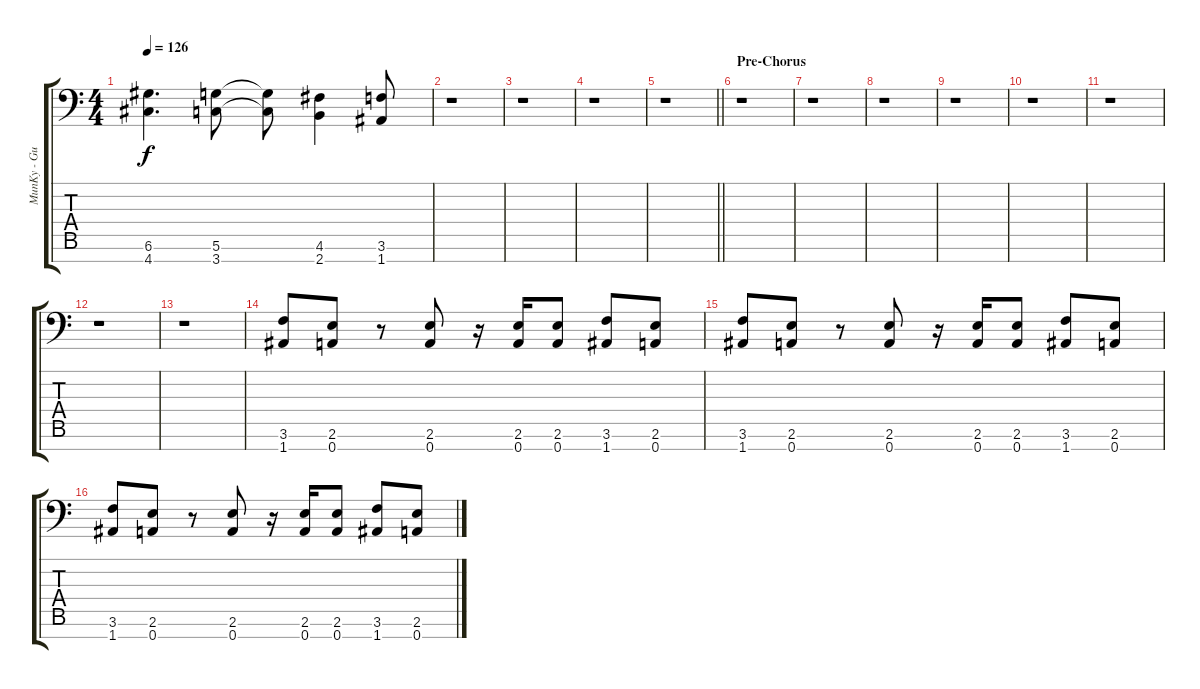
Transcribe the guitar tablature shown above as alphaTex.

\track ("MunKy - GuitaR" "MunKy - Gu") {instrument distortionguitar}
\staff {score tabs}
\tuning (D4 A3 F3 C3 G2 D2 A1) {hide}
\ts (4 4)
\tempo 126
\clef f4
\ks c
(6.6 4.7).4{d dy f} (5.6 3.7).8 (5.6{t} 3.7{t}).8 (4.6 2.7).4 (3.6 1.7).8 |
r.1 |
r.1 |
r.1 |
\barLineRight lightlight
r.1 |
\section ("" "Pre-Chorus")
r.1 |
r.1 |
r.1 |
r.1 |
r.1 |
r.1 |
r.1 |
r.1 |
(3.6 1.7).8 (2.6 0.7).8 r.8 (2.6 0.7).8 r.16 (2.6 0.7).16 (2.6 0.7).8 (3.6 1.7).8 (2.6 0.7).8 |
(3.6 1.7).8 (2.6 0.7).8 r.8 (2.6 0.7).8 r.16 (2.6 0.7).16 (2.6 0.7).8 (3.6 1.7).8 (2.6 0.7).8 |
(3.6 1.7).8 (2.6 0.7).8 r.8 (2.6 0.7).8 r.16 (2.6 0.7).16 (2.6 0.7).8 (3.6 1.7).8 (2.6 0.7).8
